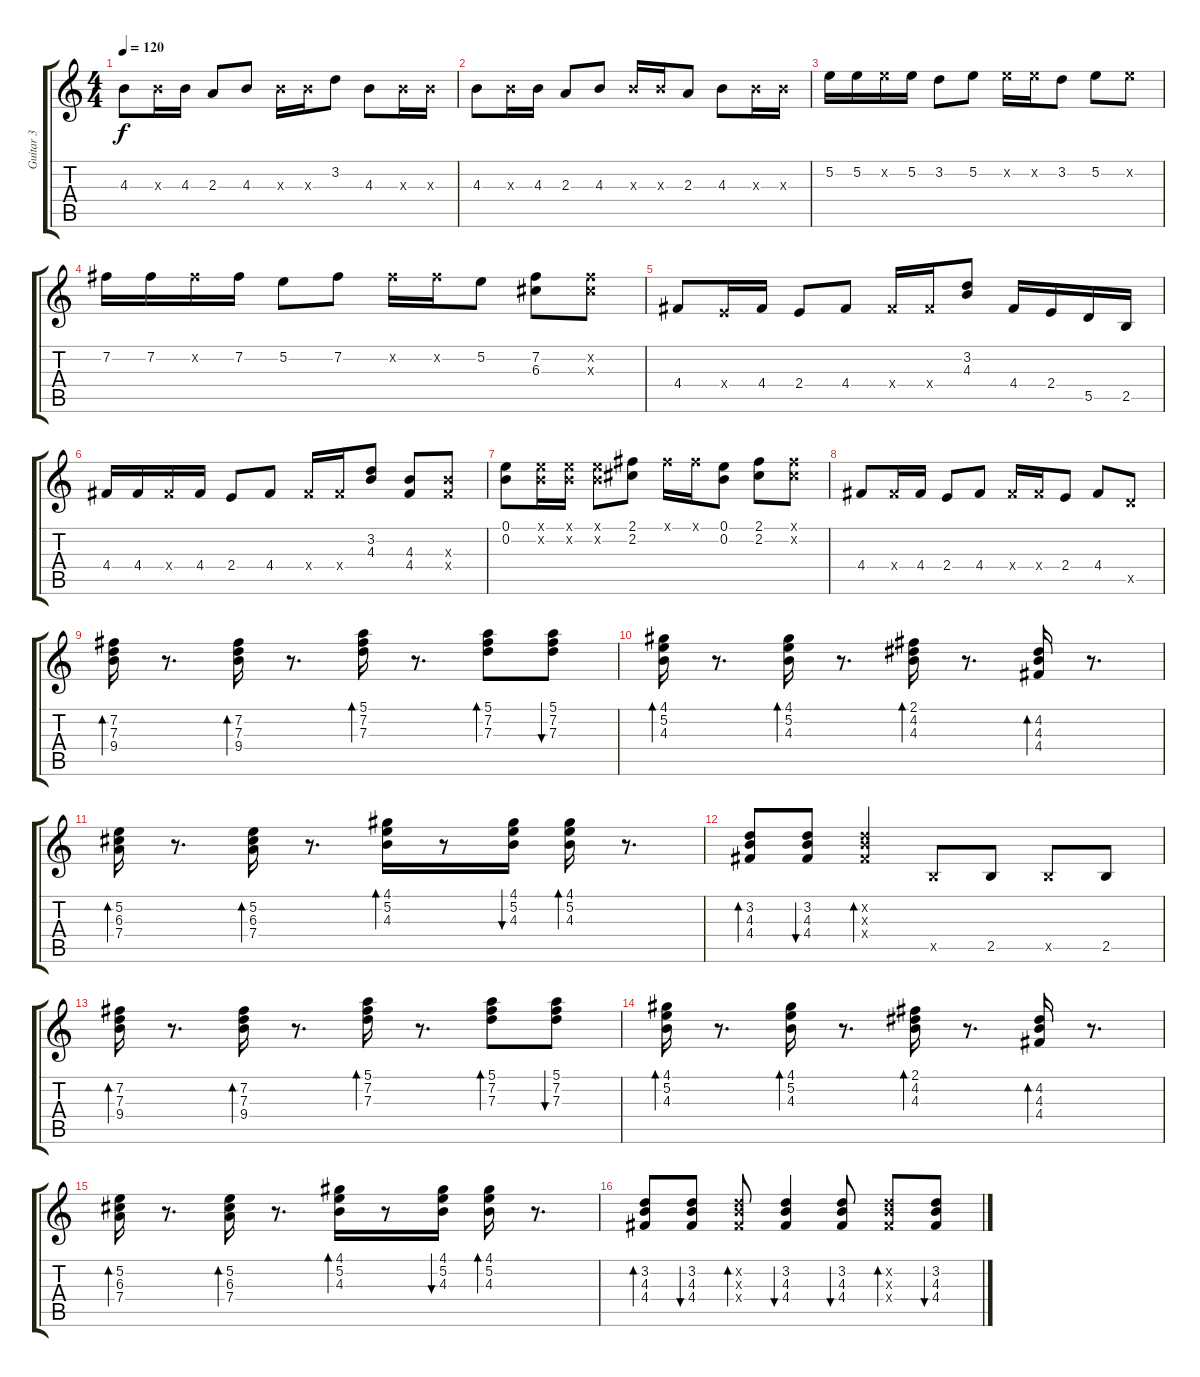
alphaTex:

\track ("Guitar 3" "Guitar 3") {instrument electricguitarjazz}
\staff {score tabs}
\tuning (E4 B3 G3 D3 A2 E2) {hide}
\ts (4 4)
\tempo 120
\clef g2
\ks c
4.3.8{dy f} 4.3{x}.16 4.3.16 2.3.8 4.3.8 4.3{x}.16 4.3{x}.16 3.2.8 4.3.8 4.3{x}.16 4.3{x}.16 |
4.3.8 4.3{x}.16 4.3.16 2.3.8 4.3.8 4.3{x}.16 4.3{x}.16 2.3.8 4.3.8 4.3{x}.16 4.3{x}.16 |
5.2.16 5.2.16 5.2{x}.16 5.2.16 3.2.8 5.2.8 5.2{x}.16 5.2{x}.16 3.2.8 5.2.8 5.2{x}.8 |
7.2.16 7.2.16 7.2{x}.16 7.2.16 5.2.8 7.2.8 7.2{x}.16 7.2{x}.16 5.2.8 (7.2 6.3).8 (7.2{x} 6.3{x}).8 |
4.4.8 2.4{x}.16 4.4.16 2.4.8 4.4.8 4.4{x}.16 4.4{x}.16 (3.2 4.3).8 4.4.16 2.4.16 5.5.16 2.5.16 |
4.4.16 4.4.16 4.4{x}.16 4.4.16 2.4.8 4.4.8 4.4{x}.16 4.4{x}.16 (3.2 4.3).8 (4.3 4.4).8 (4.3{x} 4.4{x}).8 |
(0.1 0.2).8 (0.1{x} 0.2{x}).16 (0.1{x} 0.2{x}).16 (0.1{x} 0.2{x}).8 (2.1 2.2).8 2.1{x}.16 2.1{x}.16 (0.1 0.2).8 (2.1 2.2).8 (2.1{x} 2.2{x}).8 |
4.4.8 4.4{x}.16 4.4.16 2.4.8 4.4.8 4.4{x}.16 4.4{x}.16 2.4.8 4.4.8 5.5{x}.8 |
(7.2 7.3 9.4).16{bd 30} r.8{d} (7.2 7.3 9.4).16{bd 30} r.8{d} (5.1 7.2 7.3).16{bd 30} r.8{d} (5.1 7.2 7.3).8{bd 30} (5.1 7.2 7.3).8{bu 30} |
(4.1 5.2 4.3).16{bd 30} r.8{d} (4.1 5.2 4.3).16{bd 30} r.8{d} (2.1 4.2 4.3).16{bd 30} r.8{d} (4.2 4.3 4.4).16{bd 30} r.8{d} |
(5.2 6.3 7.4).16{bd 30} r.8{d} (5.2 6.3 7.4).16{bd 30} r.8{d} (4.1 5.2 4.3).16{bd 30} r.8 (4.1 5.2 4.3).16{bu 30} (4.1 5.2 4.3).16{bd 30} r.8{d} |
(3.2 4.3 4.4).8{bd 30} (3.2 4.3 4.4).8{bu 30} (3.2{x} 4.3{x} 4.4{x}).4{bd 30} 2.5{x}.8 2.5.8 2.5{x}.8 2.5.8 |
(7.2 7.3 9.4).16{bd 30} r.8{d} (7.2 7.3 9.4).16{bd 30} r.8{d} (5.1 7.2 7.3).16{bd 30} r.8{d} (5.1 7.2 7.3).8{bd 30} (5.1 7.2 7.3).8{bu 30} |
(4.1 5.2 4.3).16{bd 30} r.8{d} (4.1 5.2 4.3).16{bd 30} r.8{d} (2.1 4.2 4.3).16{bd 30} r.8{d} (4.2 4.3 4.4).16{bd 30} r.8{d} |
(5.2 6.3 7.4).16{bd 30} r.8{d} (5.2 6.3 7.4).16{bd 30} r.8{d} (4.1 5.2 4.3).16{bd 30} r.8 (4.1 5.2 4.3).16{bu 30} (4.1 5.2 4.3).16{bd 30} r.8{d} |
(3.2 4.3 4.4).8{bd 30} (3.2 4.3 4.4).8{bu 30} (3.2{x} 4.3{x} 4.4{x}).8{bd 30} (3.2 4.3 4.4).4{bu 30} (3.2 4.3 4.4).8{bu 30} (3.2{x} 4.3{x} 4.4{x}).8{bd 30} (3.2 4.3 4.4).8{bu 30}
